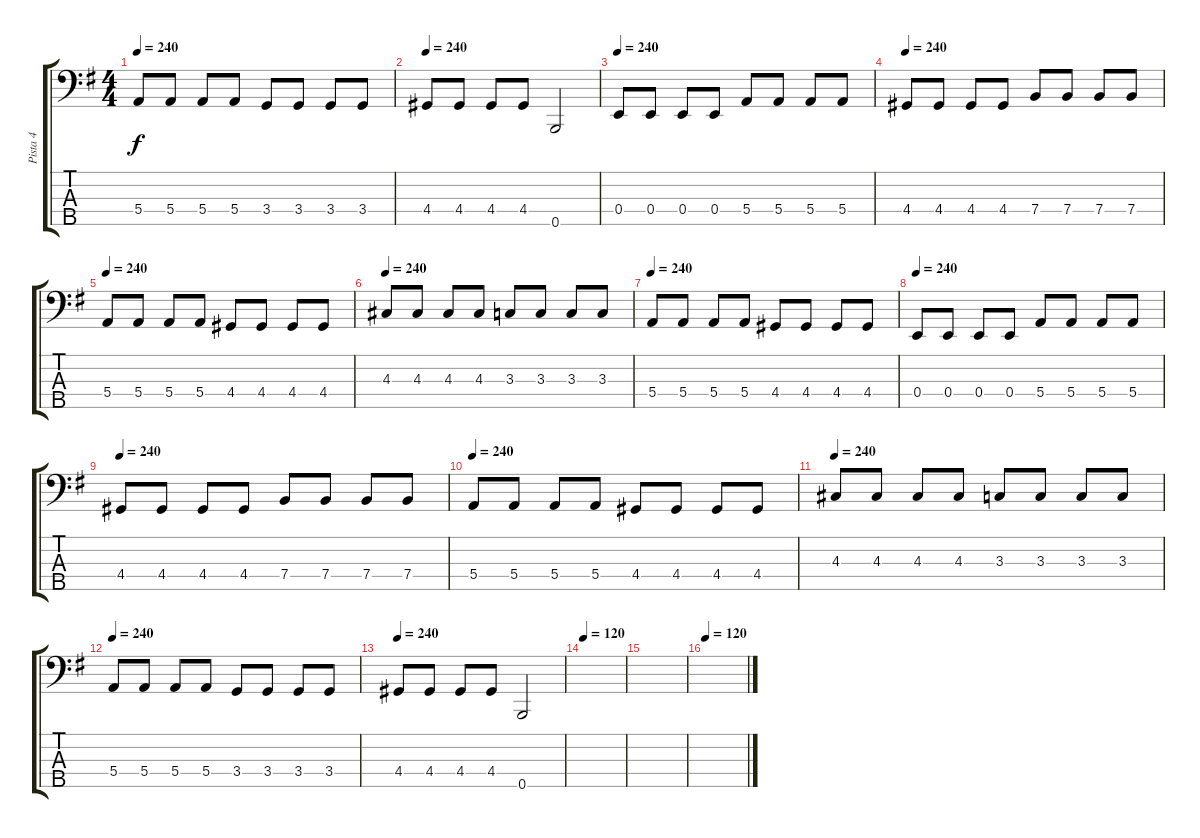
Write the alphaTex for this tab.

\track ("Pista 4" "Pista 4") {instrument electricbasspick}
\staff {score tabs}
\tuning (G2 D2 A1 E1 B0) {hide}
\ts (4 4)
\tempo 240
\clef f4
\ks g
5.4.8{dy f} 5.4.8 5.4.8 5.4.8 3.4.8 3.4.8 3.4.8 3.4.8 |
\tempo 240
4.4.8 4.4.8 4.4.8 4.4.8 0.5.2{volume 16} |
\tempo 240
0.4.8 0.4.8 0.4.8 0.4.8 5.4.8 5.4.8 5.4.8 5.4.8 |
\tempo 240
4.4.8 4.4.8 4.4.8 4.4.8 7.4.8 7.4.8 7.4.8 7.4.8 |
\tempo 240
5.4.8 5.4.8 5.4.8 5.4.8 4.4.8 4.4.8 4.4.8 4.4.8 |
\tempo 240
4.3.8 4.3.8 4.3.8 4.3.8 3.3.8 3.3.8 3.3.8 3.3.8 |
\tempo 240
5.4.8 5.4.8 5.4.8 5.4.8 4.4.8 4.4.8 4.4.8 4.4.8 |
\tempo 240
0.4.8 0.4.8 0.4.8 0.4.8 5.4.8 5.4.8 5.4.8 5.4.8 |
\tempo 240
4.4.8 4.4.8 4.4.8 4.4.8 7.4.8 7.4.8 7.4.8 7.4.8 |
\tempo 240
5.4.8 5.4.8 5.4.8 5.4.8 4.4.8 4.4.8 4.4.8 4.4.8 |
\tempo 240
4.3.8 4.3.8 4.3.8 4.3.8 3.3.8 3.3.8 3.3.8 3.3.8 |
\tempo 240
5.4.8 5.4.8 5.4.8 5.4.8 3.4.8 3.4.8 3.4.8 3.4.8 |
\tempo 240
4.4.8 4.4.8 4.4.8 4.4.8 0.5.2{volume 16} |
\tempo 120
|
|
\tempo 120
